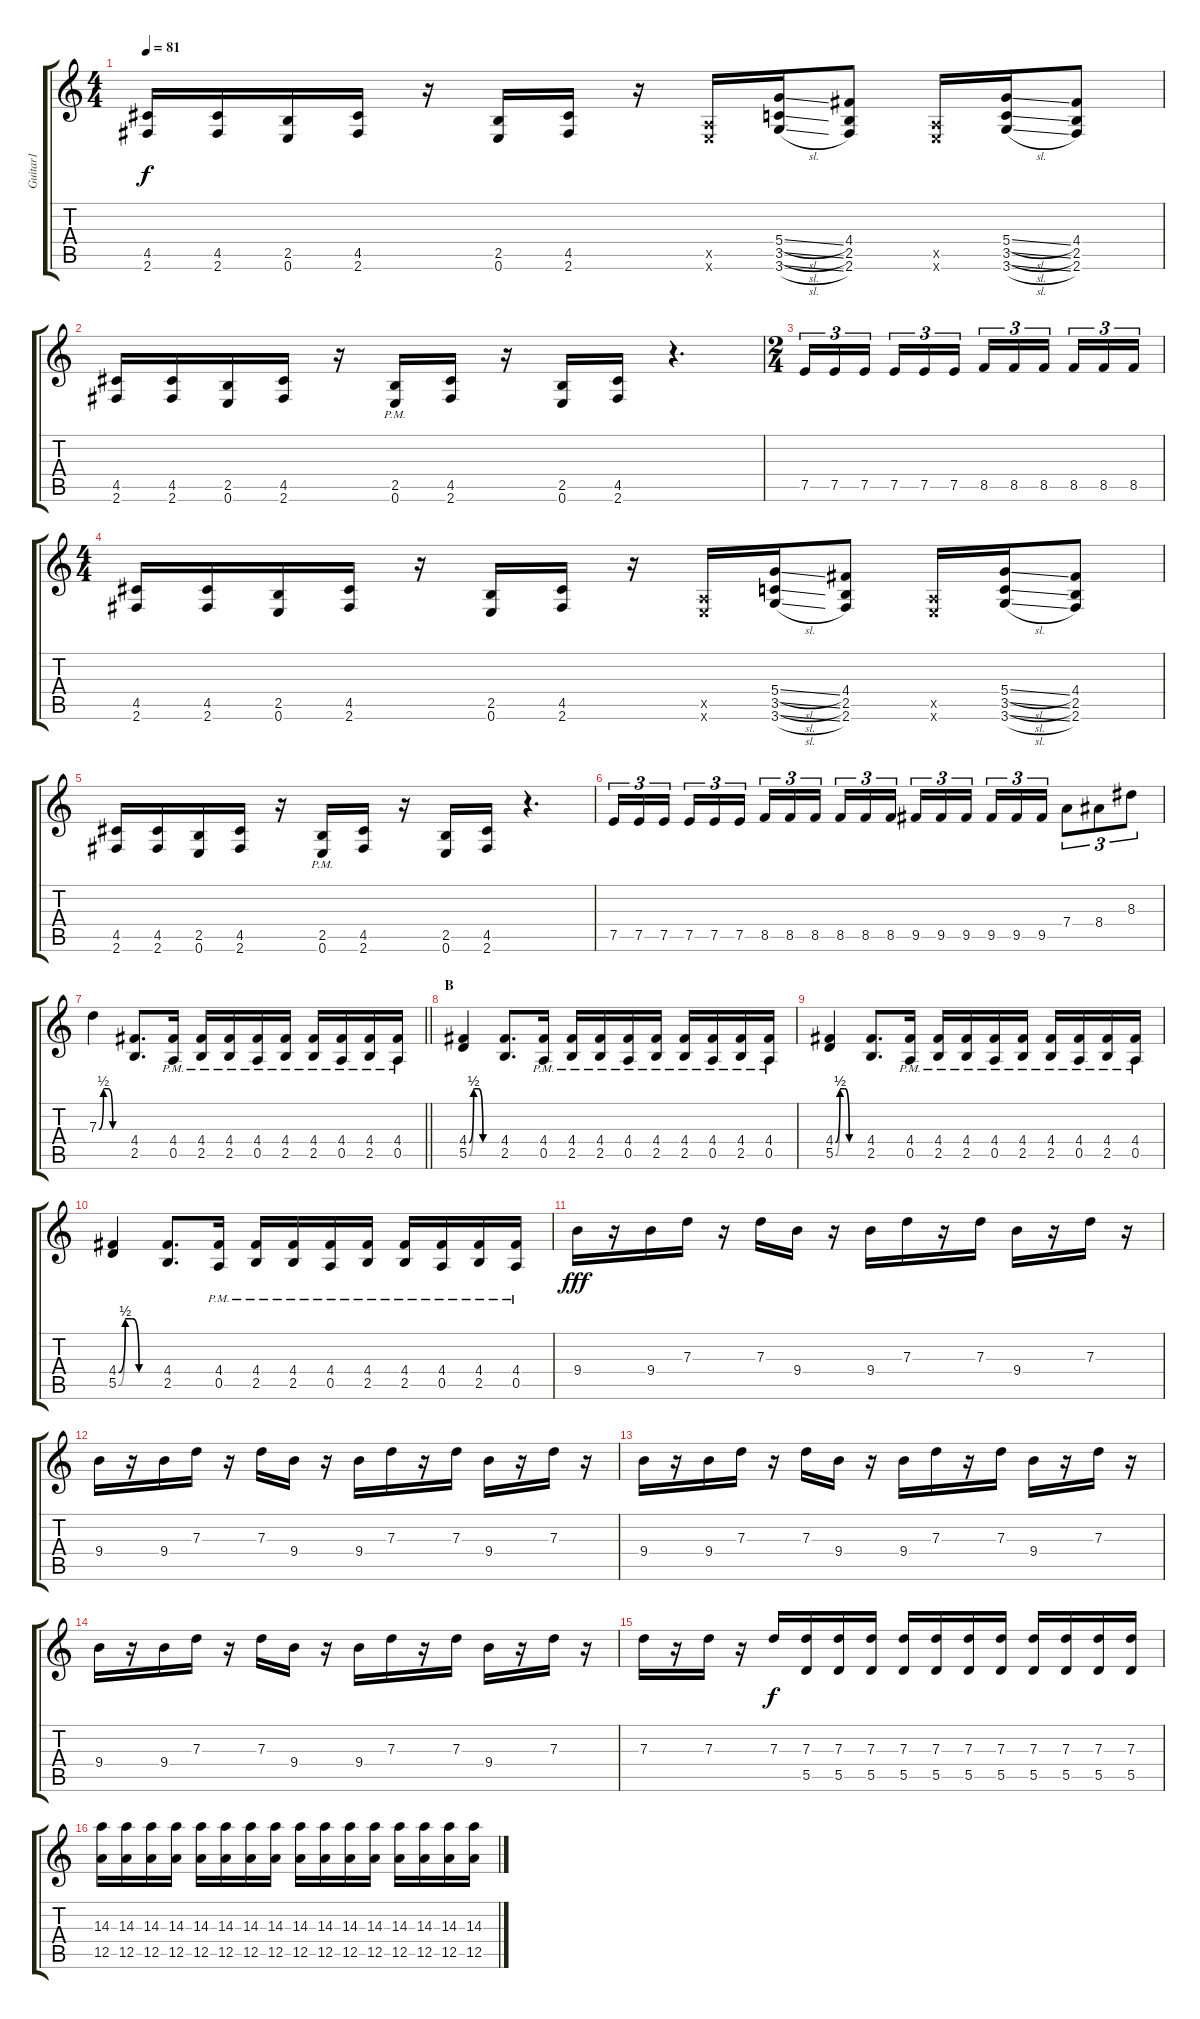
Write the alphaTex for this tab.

\track ("Guitar1" "Guitar1") {instrument overdrivenguitar}
\staff {score tabs}
\tuning (E4 B3 G3 D3 A2 E2) {hide}
\ts (4 4)
\tempo 81
\clef g2
\ks c
(4.5 2.6).16{dy f} (4.5 2.6).16 (2.5 0.6).16 (4.5 2.6).16 r.16 (2.5 0.6).16 (4.5 2.6).16 r.16 (0.5{x} 0.6{x}).16 (5.4{sl} 3.5{sl} 3.6{sl}).16 (4.4 2.5 2.6).8 (0.5{x} 0.6{x}).16 (5.4{sl} 3.5{sl} 3.6{sl}).16 (4.4 2.5 2.6).8 |
(4.5 2.6).16 (4.5 2.6).16 (2.5 0.6).16 (4.5 2.6).16 r.16 (2.5{pm} 0.6{pm}).16 (4.5 2.6).16 r.16 (2.5 0.6).16 (4.5 2.6).16 r.4{d} |
\ts (2 4)
7.5.16{tu (3 2)} 7.5.16{tu (3 2)} 7.5.16{tu (3 2) beam splitsecondary} 7.5.16{tu (3 2)} 7.5.16{tu (3 2)} 7.5.16{tu (3 2)} 8.5.16{tu (3 2)} 8.5.16{tu (3 2)} 8.5.16{tu (3 2) beam splitsecondary} 8.5.16{tu (3 2)} 8.5.16{tu (3 2)} 8.5.16{tu (3 2)} |
\ts (4 4)
(4.5 2.6).16 (4.5 2.6).16 (2.5 0.6).16 (4.5 2.6).16 r.16 (2.5 0.6).16 (4.5 2.6).16 r.16 (0.5{x} 0.6{x}).16 (5.4{sl} 3.5{sl} 3.6{sl}).16 (4.4 2.5 2.6).8 (0.5{x} 0.6{x}).16 (5.4{sl} 3.5{sl} 3.6{sl}).16 (4.4 2.5 2.6).8 |
(4.5 2.6).16 (4.5 2.6).16 (2.5 0.6).16 (4.5 2.6).16 r.16 (2.5{pm} 0.6{pm}).16 (4.5 2.6).16 r.16 (2.5 0.6).16 (4.5 2.6).16 r.4{d} |
7.5.16{tu (3 2)} 7.5.16{tu (3 2)} 7.5.16{tu (3 2) beam splitsecondary} 7.5.16{tu (3 2)} 7.5.16{tu (3 2)} 7.5.16{tu (3 2)} 8.5.16{tu (3 2)} 8.5.16{tu (3 2)} 8.5.16{tu (3 2) beam splitsecondary} 8.5.16{tu (3 2)} 8.5.16{tu (3 2)} 8.5.16{tu (3 2)} 9.5.16{tu (3 2)} 9.5.16{tu (3 2)} 9.5.16{tu (3 2) beam splitsecondary} 9.5.16{tu (3 2)} 9.5.16{tu (3 2)} 9.5.16{tu (3 2)} 7.4.8{tu (3 2)} 8.4.8{tu (3 2)} 8.3.8{tu (3 2)} |
\barLineRight lightlight
7.3{be (custom 0 0 10 2 20 2 30 0 60 0)}.4 (4.4 2.5).8{d} (4.4{pm} 0.5{pm}).16 (4.4{pm} 2.5{pm}).16 (4.4{pm} 2.5{pm}).16 (4.4{pm} 0.5{pm}).16 (4.4{pm} 2.5{pm}).16 (4.4{pm} 2.5{pm}).16 (4.4{pm} 0.5{pm}).16 (4.4{pm} 2.5{pm}).16 (4.4{pm} 0.5{pm}).16 |
\section ("" "B")
(4.4{be (custom 0 0 10 2 20 2 30 0 60 0)} 5.5{be (custom 0 0 10 2 20 2 30 0 60 0)}).4 (4.4 2.5).8{d} (4.4{pm} 0.5{pm}).16 (4.4{pm} 2.5{pm}).16 (4.4{pm} 2.5{pm}).16 (4.4{pm} 0.5{pm}).16 (4.4{pm} 2.5{pm}).16 (4.4{pm} 2.5{pm}).16 (4.4{pm} 0.5{pm}).16 (4.4{pm} 2.5{pm}).16 (4.4{pm} 0.5{pm}).16 |
(4.4{be (custom 0 0 10 2 20 2 30 0 60 0)} 5.5{be (custom 0 0 10 2 20 2 30 0 60 0)}).4 (4.4 2.5).8{d} (4.4{pm} 0.5{pm}).16 (4.4{pm} 2.5{pm}).16 (4.4{pm} 2.5{pm}).16 (4.4{pm} 0.5{pm}).16 (4.4{pm} 2.5{pm}).16 (4.4{pm} 2.5{pm}).16 (4.4{pm} 0.5{pm}).16 (4.4{pm} 2.5{pm}).16 (4.4{pm} 0.5{pm}).16 |
(4.4{be (custom 0 0 10 2 20 2 30 0 60 0)} 5.5{be (custom 0 0 10 2 20 2 30 0 60 0)}).4 (4.4 2.5).8{d} (4.4{pm} 0.5{pm}).16 (4.4{pm} 2.5{pm}).16 (4.4{pm} 2.5{pm}).16 (4.4{pm} 0.5{pm}).16 (4.4{pm} 2.5{pm}).16 (4.4{pm} 2.5{pm}).16 (4.4{pm} 0.5{pm}).16 (4.4{pm} 2.5{pm}).16 (4.4{pm} 0.5{pm}).16 |
9.4.16{dy fff} r.16 9.4.16 7.3.16 r.16 7.3.16 9.4.16 r.16 9.4.16 7.3.16 r.16 7.3.16 9.4.16 r.16 7.3.16 r.16 |
9.4.16 r.16 9.4.16 7.3.16 r.16 7.3.16 9.4.16 r.16 9.4.16 7.3.16 r.16 7.3.16 9.4.16 r.16 7.3.16 r.16 |
9.4.16 r.16 9.4.16 7.3.16 r.16 7.3.16 9.4.16 r.16 9.4.16 7.3.16 r.16 7.3.16 9.4.16 r.16 7.3.16 r.16 |
9.4.16 r.16 9.4.16 7.3.16 r.16 7.3.16 9.4.16 r.16 9.4.16 7.3.16 r.16 7.3.16 9.4.16 r.16 7.3.16 r.16 |
7.3.16 r.16 7.3.16 r.16 7.3.16{dy f} (7.3 5.5).16 (7.3 5.5).16 (7.3 5.5).16 (7.3 5.5).16 (7.3 5.5).16 (7.3 5.5).16 (7.3 5.5).16 (7.3 5.5).16 (7.3 5.5).16 (7.3 5.5).16 (7.3 5.5).16 |
(14.3 12.5).16 (14.3 12.5).16 (14.3 12.5).16 (14.3 12.5).16 (14.3 12.5).16 (14.3 12.5).16 (14.3 12.5).16 (14.3 12.5).16 (14.3 12.5).16 (14.3 12.5).16 (14.3 12.5).16 (14.3 12.5).16 (14.3 12.5).16 (14.3 12.5).16 (14.3 12.5).16 (14.3 12.5).16
